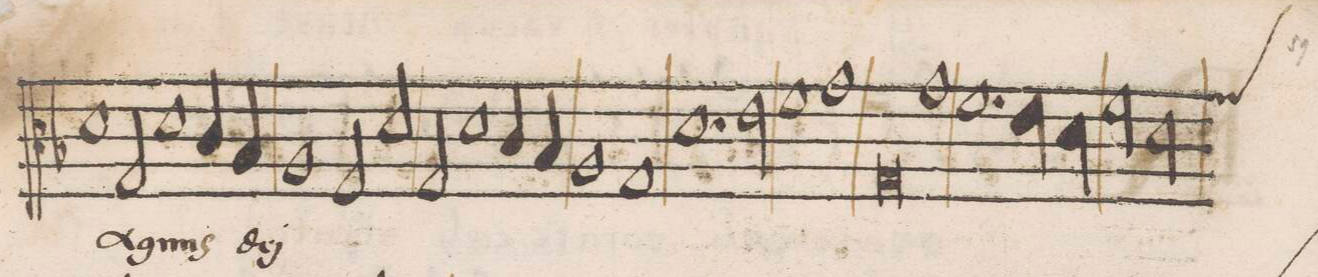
**kern	**text
*I"CANTVS	*
*clefC3	*
*k[b-]	*
*met(C|)	*
*M2/1	*
=30-	=30-
1d\	A-
2G/	-gnus
1d\	.
=31-	=31-
4c/	.
4B-/	de-
1A/	-i
=32-	=32-
2G/	.
2d/	.
2G/	.
1d\	.
=33-	=33-
4c/	.
4B-/	.
1A/	.
=34-	=34-
1G/	.
1.d\	.
=35-	=35-
2e\	.
1f\	.
=36-	=36-
1g\	.
0G/	.
=37-	=37-
1g\	.
=38-	=38-
1.f\	.
4e\	.
4d\	.
=39-	=39-
2f\	.
*custos:g	*
2d\	.
*-	*-
